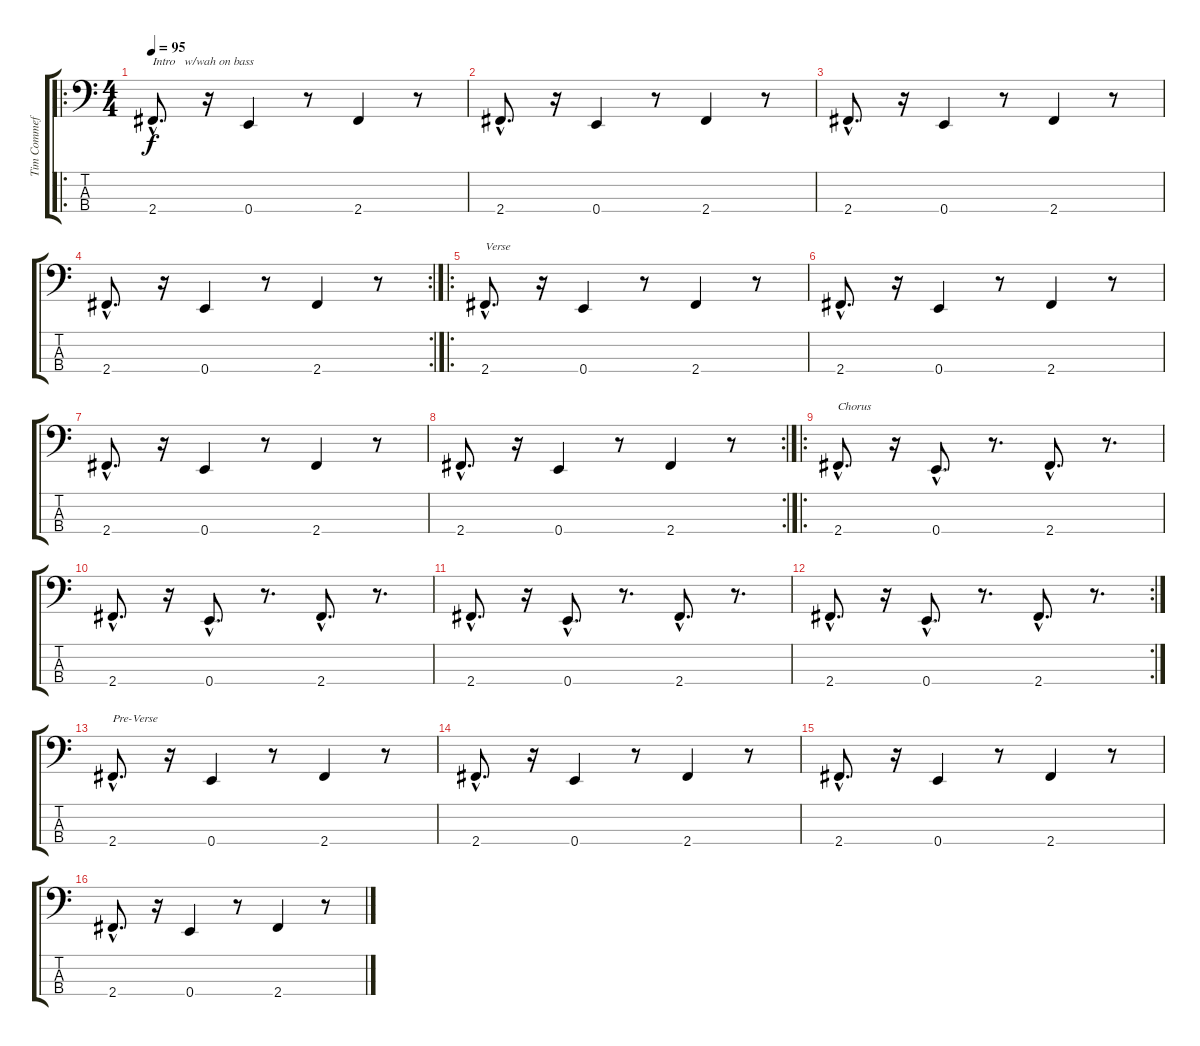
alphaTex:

\track ("Tim Commeford" "Tim Commef") {instrument electricbassfinger}
\staff {score tabs}
\tuning (G2 D2 A1 E1) {hide}
\ro
\ts (4 4)
\tempo 95
\clef f4
\ks c
2.4{hac}.8{d txt "Intro   w/wah on bass" dy f instrument overdrivenguitar} r.16 0.4.4{instrument overdrivenguitar} r.8 2.4.4{instrument overdrivenguitar} r.8 |
2.4{hac}.8{d instrument overdrivenguitar} r.16 0.4.4{instrument overdrivenguitar} r.8 2.4.4{instrument overdrivenguitar} r.8 |
2.4{hac}.8{d instrument overdrivenguitar} r.16 0.4.4{instrument overdrivenguitar} r.8 2.4.4{instrument overdrivenguitar} r.8 |
\rc 2
2.4{hac}.8{d instrument overdrivenguitar} r.16 0.4.4{instrument overdrivenguitar} r.8 2.4.4{instrument overdrivenguitar} r.8 |
\ro
2.4{hac}.8{d txt "Verse" instrument overdrivenguitar} r.16 0.4.4{instrument overdrivenguitar} r.8 2.4.4{instrument overdrivenguitar} r.8 |
2.4{hac}.8{d instrument overdrivenguitar} r.16 0.4.4{instrument overdrivenguitar} r.8 2.4.4{instrument overdrivenguitar} r.8 |
2.4{hac}.8{d instrument overdrivenguitar} r.16 0.4.4{instrument overdrivenguitar} r.8 2.4.4{instrument overdrivenguitar} r.8 |
\rc 2
2.4{hac}.8{d instrument overdrivenguitar} r.16 0.4.4{instrument overdrivenguitar} r.8 2.4.4{instrument overdrivenguitar} r.8 |
\ro
2.4{hac}.8{d txt "Chorus" instrument overdrivenguitar} r.16 0.4{hac}.8{d instrument overdrivenguitar} r.8{d} 2.4{hac}.8{d instrument overdrivenguitar} r.8{d} |
2.4{hac}.8{d instrument overdrivenguitar} r.16 0.4{hac}.8{d instrument overdrivenguitar} r.8{d} 2.4{hac}.8{d instrument overdrivenguitar} r.8{d} |
2.4{hac}.8{d instrument overdrivenguitar} r.16 0.4{hac}.8{d instrument overdrivenguitar} r.8{d} 2.4{hac}.8{d instrument overdrivenguitar} r.8{d} |
\rc 2
2.4{hac}.8{d instrument overdrivenguitar} r.16 0.4{hac}.8{d instrument overdrivenguitar} r.8{d} 2.4{hac}.8{d instrument overdrivenguitar} r.8{d} |
2.4{hac}.8{d txt "Pre-Verse" instrument overdrivenguitar} r.16 0.4.4{instrument overdrivenguitar} r.8 2.4.4{instrument overdrivenguitar} r.8 |
2.4{hac}.8{d instrument overdrivenguitar} r.16 0.4.4{instrument overdrivenguitar} r.8 2.4.4{instrument overdrivenguitar} r.8 |
2.4{hac}.8{d instrument overdrivenguitar} r.16 0.4.4{instrument overdrivenguitar} r.8 2.4.4{instrument overdrivenguitar} r.8 |
2.4{hac}.8{d instrument overdrivenguitar} r.16 0.4.4{instrument overdrivenguitar} r.8 2.4.4{instrument overdrivenguitar} r.8
